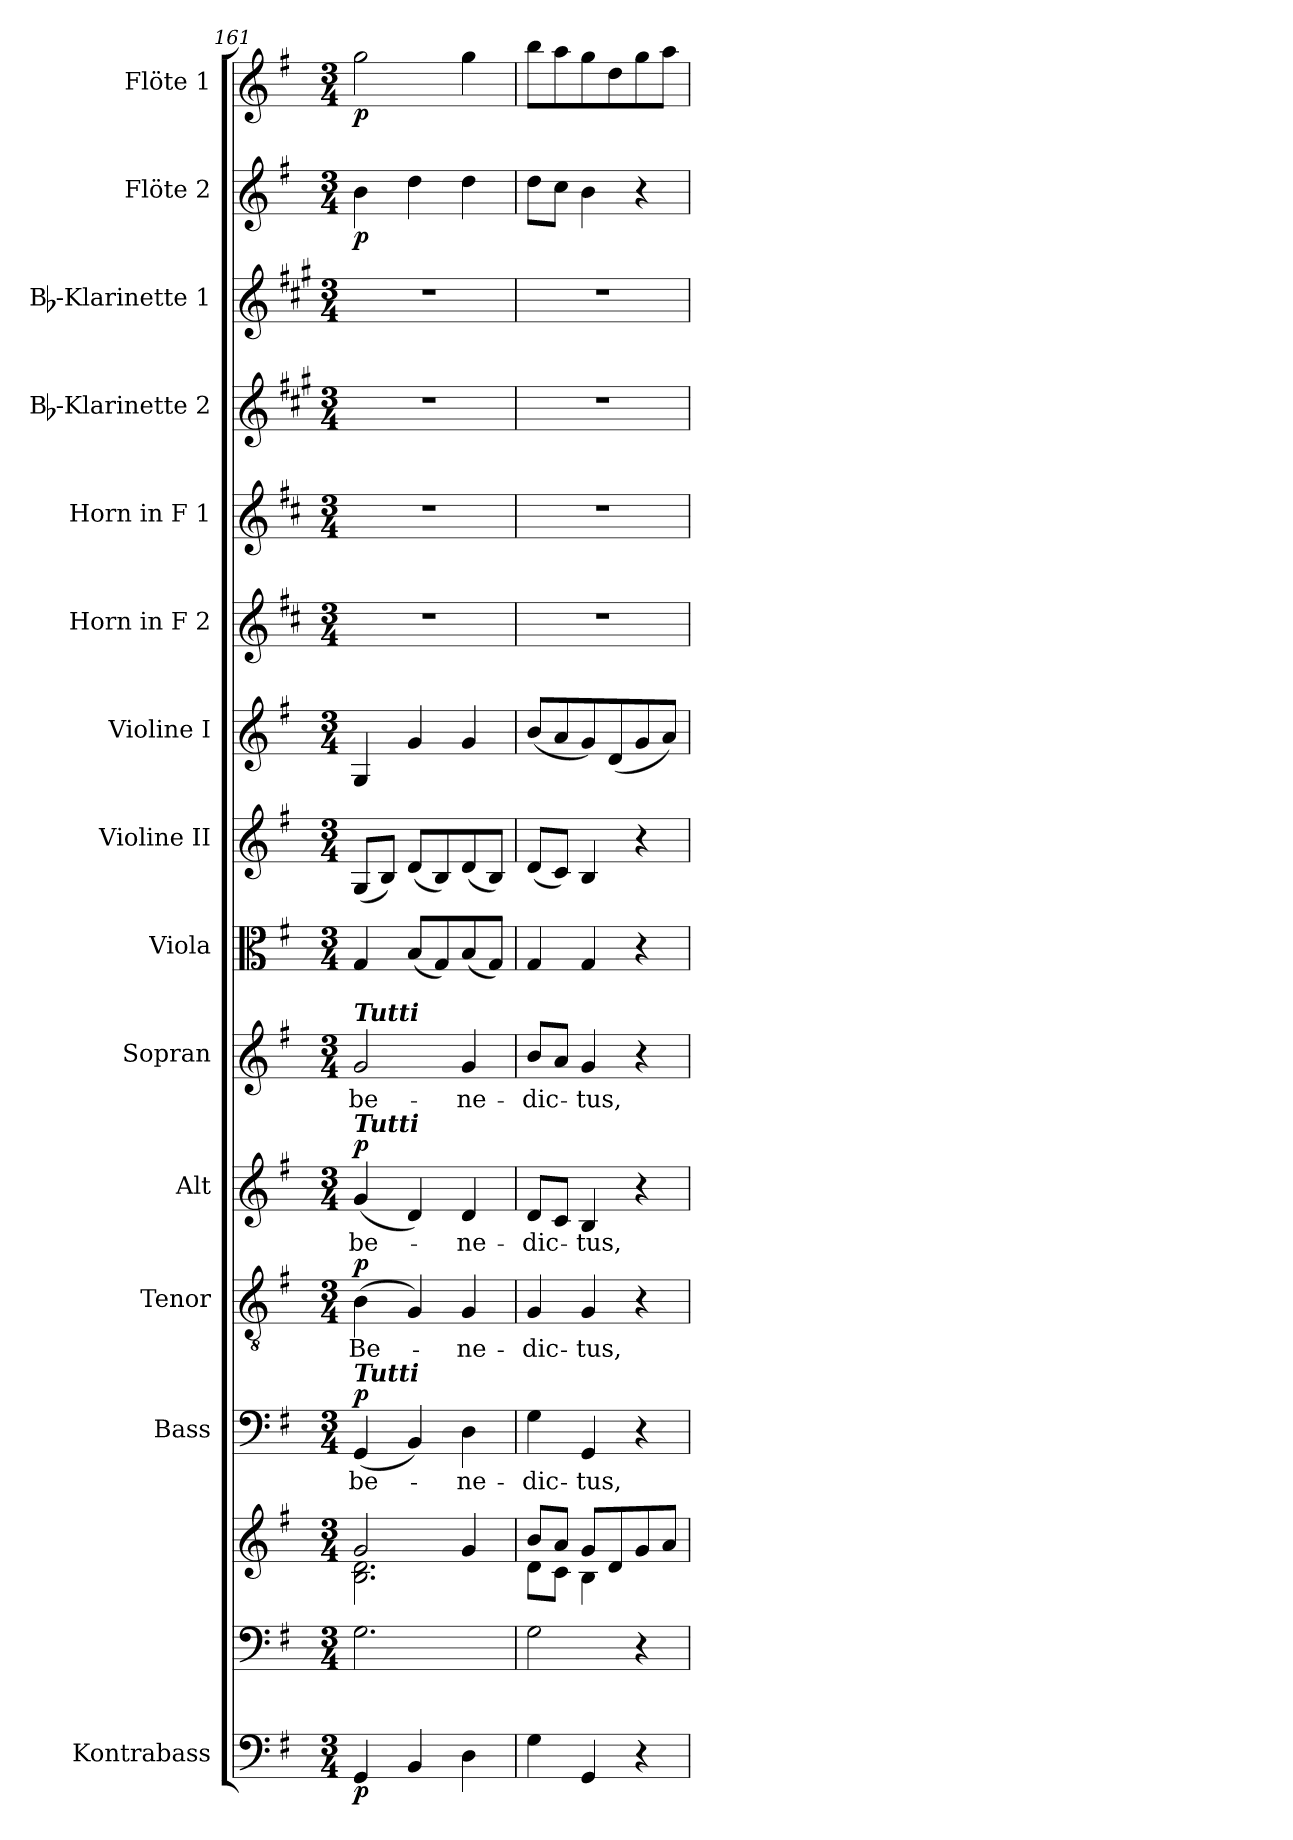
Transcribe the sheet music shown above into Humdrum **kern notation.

**kern	**dynam	**kern	**kern	**kern	**text	**dynam	**kern	**text	**dynam	**kern	**text	**dynam	**kern	**text	**kern	**kern	**kern	**kern	**kern	**kern	**kern	**kern	**dynam	**kern	**dynam
*part15	*part15	*part14	*part14	*part13	*part13	*part13	*part12	*part12	*part12	*part11	*part11	*part11	*part10	*part10	*part9	*part8	*part7	*part6	*part5	*part4	*part3	*part2	*part2	*part1	*part1
*staff16	*staff16	*staff15	*staff14	*staff13	*staff13	*staff13	*staff12	*staff12	*staff12	*staff11	*staff11	*staff11	*staff10	*staff10	*staff9	*staff8	*staff7	*staff6	*staff5	*staff4	*staff3	*staff2	*staff2	*staff1	*staff1
*I"Kontrabass	*	*	*	*I"Bass	*	*	*I"Tenor	*	*	*I"Alt	*	*	*I"Sopran	*	*I"Viola	*I"Violine II	*I"Violine I	*I"Horn in F 2	*I"Horn in F 1	*I"Bb-Klarinette 2	*I"Bb-Klarinette 1	*I"Flöte 2	*	*I"Flöte 1	*
*I'Kb.	*	*	*	*I'B.	*	*	*I'T.	*	*	*I'A.	*	*	*I'S.	*	*I'Vla.	*I'Vl. II	*I'Vl. I	*I'Horn 2	*I'Horn 1	*I'Bb Kl. 2	*I'Bb Kl. 1	*I'Fl. 2	*	*I'Fl. 1	*
*clefF4	*	*clefF4	*clefG2	*clefF4	*	*	*clefGv2	*	*	*clefG2	*	*	*clefG2	*	*clefC3	*clefG2	*clefG2	*clefG2	*clefG2	*clefG2	*clefG2	*clefG2	*	*clefG2	*
*ITrd7c12	*	*	*	*	*	*	*	*	*	*	*	*	*	*	*	*	*	*ITrd4c7	*ITrd4c7	*ITrd1c2	*ITrd1c2	*	*	*	*
*k[f#]	*	*k[f#]	*k[f#]	*k[f#]	*	*	*k[f#]	*	*	*k[f#]	*	*	*k[f#]	*	*k[f#]	*k[f#]	*k[f#]	*k[f#]	*k[f#]	*k[f#]	*k[f#]	*k[f#]	*	*k[f#]	*
*G:	*	*G:	*G:	*G:	*	*	*G:	*	*	*G:	*	*	*G:	*	*G:	*G:	*G:	*G:	*G:	*G:	*G:	*G:	*	*G:	*
*M3/4	*	*M3/4	*M3/4	*M3/4	*	*	*M3/4	*	*	*M3/4	*	*	*M3/4	*	*M3/4	*M3/4	*M3/4	*M3/4	*M3/4	*M3/4	*M3/4	*M3/4	*	*M3/4	*
=161	=161	=161	=161	=161	=161	=161	=161	=161	=161	=161	=161	=161	=161	=161	=161	=161	=161	=161	=161	=161	=161	=161	=161	=161	=161
*	*	*	*^	*	*	*	*	*	*	*	*	*	*	*	*	*	*	*	*	*	*	*	*	*	*
!	!	!	!	!	!	!	!	!	!	!	!	!	!	!LO:TX:a:Bi:t=Tutti	!	!	!	!	!	!	!	!	!	!	!	!
!	!	!	!	!	!	!	!	!	!	!	!LO:TX:a:Bi:t=Tutti	!	!	!	!	!	!	!	!	!	!	!	!	!	!	!
!	!	!	!	!	!LO:TX:a:Bi:t=Tutti	!	!	!	!	!	!	!	!	!	!	!	!	!	!	!	!	!	!	!	!	!
!	!LO:DY:b	!	!	!	!	!LO:LY:b	!LO:DY:a	!	!LO:LY:b	!LO:DY:a	!	!LO:LY:b	!LO:DY:a	!	!LO:LY:b	!	!	!	!	!	!	!	!	!LO:DY:b	!	!LO:DY:b
4GGG/	p	2.G\	2g/	2.B\ 2.d\	(<4GG/	be-	p	(>4B\	Be-	p	(<4g/	be-	p	2g/	be-	4G/	(<8G/L	4G/	2.r	2.r	2.r	2.r	4b\	p	2gg\	p
.	.	.	.	.	.	.	.	.	.	.	.	.	.	.	.	.	8B/J)	.	.	.	.	.	.	.	.	.
4BBB/	.	.	.	.	4BB/)	.	.	4G/)	.	.	4d/)	.	.	.	.	(<8B/L	(<8d/L	4g/	.	.	.	.	4dd\	.	.	.
.	.	.	.	.	.	.	.	.	.	.	.	.	.	.	.	8G/)	8B/)	.	.	.	.	.	.	.	.	.
!	!	!	!	!	!	!LO:LY:b	!	!	!LO:LY:b	!	!	!LO:LY:b	!	!	!LO:LY:b	!	!	!	!	!	!	!	!	!	!	!
4DD\	.	.	4g/	.	4D\	-ne-	.	4G/	-ne-	.	4d/	-ne-	.	4g/	-ne-	(<8B/	(<8d/	4g/	.	.	.	.	4dd\	.	4gg\	.
.	.	.	.	.	.	.	.	.	.	.	.	.	.	.	.	8G/J)	8B/J)	.	.	.	.	.	.	.	.	.
!!LO:PB:g=z
=162	=162	=162	=162	=162	=162	=162	=162	=162	=162	=162	=162	=162	=162	=162	=162	=162	=162	=162	=162	=162	=162	=162	=162	=162	=162	=162
!	!	!	!	!	!	!LO:LY:b	!	!	!LO:LY:b	!	!	!LO:LY:b	!	!	!LO:LY:b	!	!	!	!	!	!	!	!	!	!	!
4GG\	.	2G\	8b/L	8d\L	4G\	-dic-	.	4G/	-dic-	.	8d/L	-dic-	.	8b/L	-dic-	4G/	(<8d/L	(<8b/L	2.r	2.r	2.r	2.r	8dd\L	.	8bb\L	.
.	.	.	8a/J	8c\J	.	.	.	.	.	.	8c/J	.	.	8a/J	.	.	8c/J)	8a/	.	.	.	.	8cc\J	.	8aa\	.
!	!	!	!	!	!	!LO:LY:b	!	!	!LO:LY:b	!	!	!LO:LY:b	!	!	!LO:LY:b	!	!	!	!	!	!	!	!	!	!	!
4GGG/	.	.	8g/L	4B\	4GG/	-tus,	.	4G/	-tus,	.	4B/	-tus,	.	4g/	-tus,	4G/	4B/	8g/)	.	.	.	.	4b\	.	8gg\	.
.	.	.	8d/	.	.	.	.	.	.	.	.	.	.	.	.	.	.	(<8d/	.	.	.	.	.	.	8dd\	.
4r	.	4r	8g/	4ryy	4r	.	.	4r	.	.	4r	.	.	4r	.	4r	4r	8g/	.	.	.	.	4r	.	8gg\	.
.	.	.	8a/J	.	.	.	.	.	.	.	.	.	.	.	.	.	.	8a/J)	.	.	.	.	.	.	8aa\J	.
*	*	*	*v	*v	*	*	*	*	*	*	*	*	*	*	*	*	*	*	*	*	*	*	*	*	*	*
=	=	=	=	=	=	=	=	=	=	=	=	=	=	=	=	=	=	=	=	=	=	=	=	=	=
*-	*-	*-	*-	*-	*-	*-	*-	*-	*-	*-	*-	*-	*-	*-	*-	*-	*-	*-	*-	*-	*-	*-	*-	*-	*-
